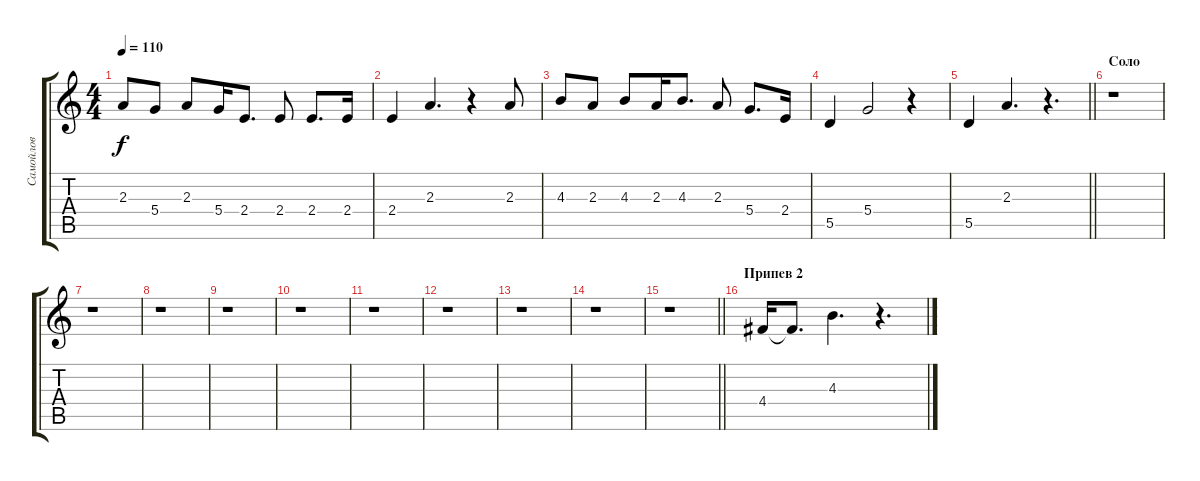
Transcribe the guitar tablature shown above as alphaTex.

\track ("Самойлов" "Самойлов") {mute instrument electricguitarjazz bank 1}
\staff {score tabs}
\tuning (E4 B3 G3 D3 A2 E2) {hide}
\ts (4 4)
\tempo 110
\clef g2
\ks c
2.3.8{dy f} 5.4.8 2.3.8 5.4.16 2.4.8{d} 2.4.8 2.4.8{d} 2.4.16 |
2.4.4 2.3.4{d} r.4 2.3.8 |
4.3.8 2.3.8 4.3.8 2.3.16 4.3.8{d} 2.3.8 5.4.8{d} 2.4.16 |
5.5.4 5.4.2 r.4 |
\barLineRight lightlight
5.5.4 2.3.4{d} r.4{d} |
\section ("" "Соло")
r.1 |
r.1 |
r.1 |
r.1 |
r.1 |
r.1 |
r.1 |
r.1 |
r.1 |
\barLineRight lightlight
r.1 |
\section ("" "Припев 2")
4.4.16 4.4{t}.8{d} 4.3.4{d} r.4{d}
